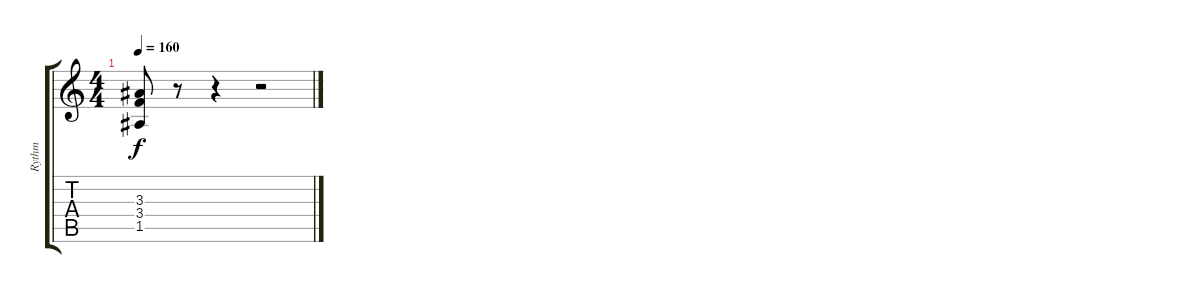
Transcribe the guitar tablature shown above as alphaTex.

\track ("Rythm" "Rythm") {instrument distortionguitar}
\staff {score tabs}
\tuning (E4 B3 G3 D3 A2 E2) {hide}
\ts (4 4)
\tempo 160
\clef g2
\ks c
(3.3 3.4 1.5).8{dy f} r.8 r.4 r.2
